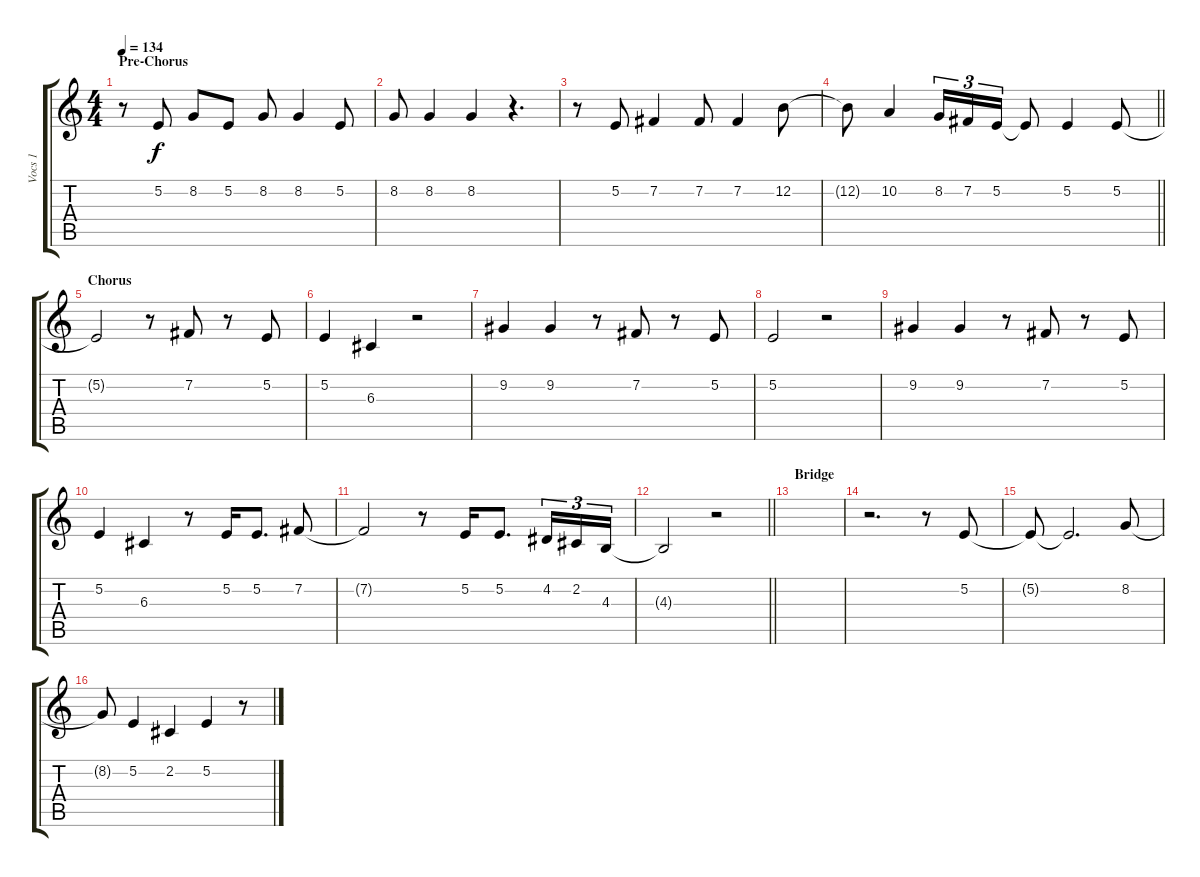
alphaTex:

\track ("Vocs 1" "Vocs 1") {instrument flute}
\staff {score tabs}
\tuning (E4 B3 G3 D3 A2 E2) {hide}
\ts (4 4)
\section ("" "Pre-Chorus")
\tempo 134
\clef g2
\ks c
r.8{dy f} 5.2.8 8.2.8 5.2.8 8.2.8 8.2.4 5.2.8 |
8.2.8 8.2.4 8.2.4 r.4{d} |
r.8 5.2.8 7.2.4 7.2.8 7.2.4 12.2.8 |
\barLineRight lightlight
12.2{t}.8 10.2.4 8.2.16{tu (3 2)} 7.2.16{tu (3 2)} 5.2.16{tu (3 2)} 5.2{t}.8 5.2.4 5.2.8 |
\section ("" "Chorus")
5.2{t}.2 r.8 7.2.8 r.8 5.2.8 |
5.2.4 6.3.4 r.2 |
9.2.4 9.2.4 r.8 7.2.8 r.8 5.2.8 |
5.2.2 r.2 |
9.2.4 9.2.4 r.8 7.2.8 r.8 5.2.8 |
5.2.4 6.3.4 r.8 5.2.16 5.2.8{d} 7.2.8 |
7.2{t}.2 r.8 5.2.16 5.2.8{d} 4.2.16{tu (3 2)} 2.2.16{tu (3 2)} 4.3.16{tu (3 2)} |
\barLineRight lightlight
4.3{t}.2 r.2 |
\section ("" "Bridge")
|
r.2{d} r.8 5.2.8 |
5.2{t}.8 5.2{t}.2{d} 8.2.8 |
8.2{t}.8 5.2.4 2.2.4 5.2.4 r.8
